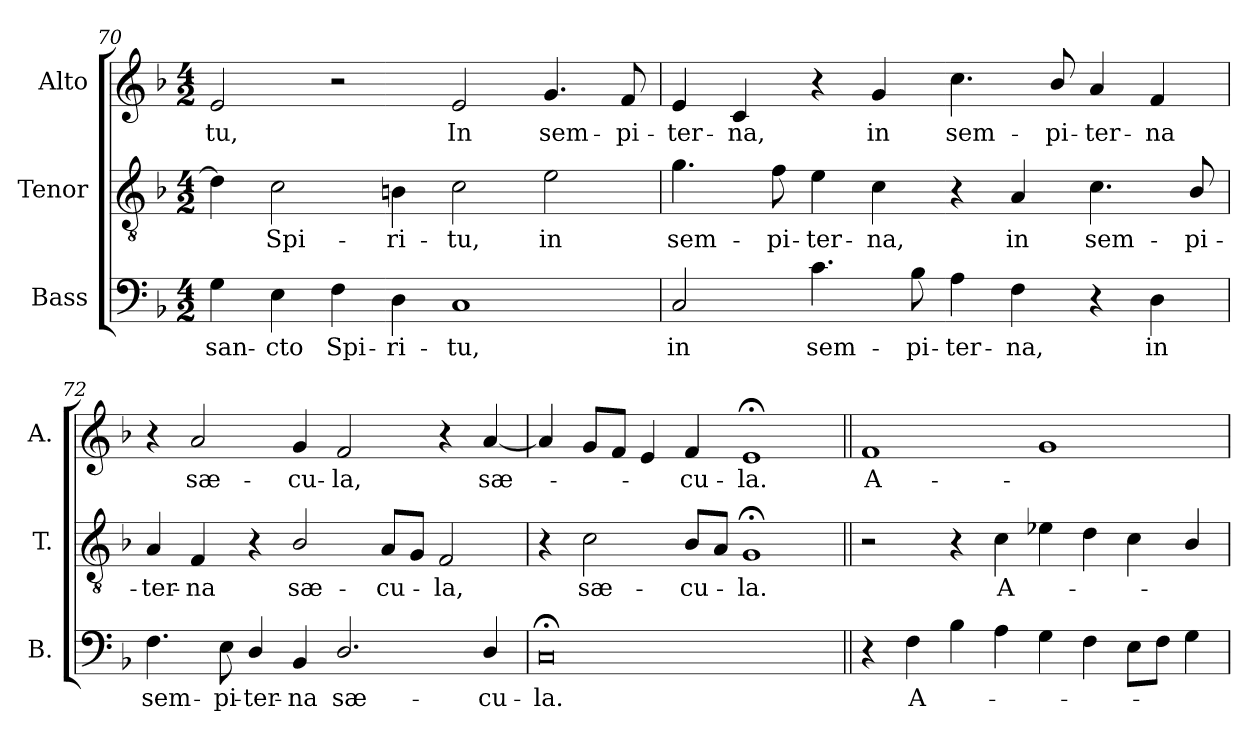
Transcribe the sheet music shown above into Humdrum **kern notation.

**kern	**text	**kern	**text	**kern	**text
*part3	*part3	*part2	*part2	*part1	*part1
*staff3	*staff3	*staff2	*staff2	*staff1	*staff1
*I"Bass	*	*I"Tenor	*	*I"Alto	*
*I'B.	*	*I'T.	*	*I'A.	*
!!LO:LB:g=z
*clefF4	*	*clefGv2	*	*clefG2	*
*	*	*ITrd7c12	*	*	*
*k[b-]	*	*k[b-]	*	*k[b-]	*
*F:	*	*F:	*	*F:	*
*M4/2	*	*M4/2	*	*M4/2	*
=70	=70	=70	=70	=70	=70
!	!LO:LY:b:color=#000000	!	!	!	!
!	!	!	!	!	!LO:LY:b:color=#000000
4Gi\	san-	4Di\]	.	2ei/	-tu,
!	!LO:LY:b:color=#000000	!	!	!	!
!	!	!	!LO:LY:b:color=#000000	!	!
4Ei\	-cto	2Ci\	Spi-	.	.
!	!LO:LY:b:color=#000000	!	!	!	!
4Fi\	Spi-	.	.	2r	.
!	!LO:LY:b:color=#000000	!	!	!	!
!	!	!	!LO:LY:b:color=#000000	!	!
4Di\	-ri-	4BBni\	-ri-	.	.
!	!LO:LY:b:color=#000000	!	!	!	!
!	!	!	!LO:LY:b:color=#000000	!	!
!	!	!	!	!	!LO:LY:b:color=#000000
1Ci	-tu,	2Ci\	-tu,	2ei/	In
!	!	!	!LO:LY:b:color=#000000	!	!
!	!	!	!	!	!LO:LY:b:color=#000000
.	.	2Ei\	in	4.gi/	sem-
!	!	!	!	!	!LO:LY:b:color=#000000
.	.	.	.	8fi/	-pi-
=71	=71	=71	=71	=71	=71
!	!LO:LY:b:color=#000000	!	!	!	!
!	!	!	!LO:LY:b:color=#000000	!	!
!	!	!	!	!	!LO:LY:b:color=#000000
2Ci/	in	4.Gi\	sem-	4ei/	-ter-
!	!	!	!	!	!LO:LY:b:color=#000000
.	.	.	.	4ci/	-na,
!	!	!	!LO:LY:b:color=#000000	!	!
.	.	8Fi\	-pi-	.	.
!	!LO:LY:b:color=#000000	!	!	!	!
!	!	!	!LO:LY:b:color=#000000	!	!
4.ci\	sem-	4Ei\	-ter-	4r	.
!	!	!	!LO:LY:b:color=#000000	!	!
!	!	!	!	!	!LO:LY:b:color=#000000
.	.	4Ci\	-na,	4gi/	in
!	!LO:LY:b:color=#000000	!	!	!	!
8B-i\	-pi-	.	.	.	.
!	!LO:LY:b:color=#000000	!	!	!	!
!	!	!	!	!	!LO:LY:b:color=#000000
4Ai\	-ter-	4r	.	4.cci\	sem-
!	!LO:LY:b:color=#000000	!	!	!	!
!	!	!	!LO:LY:b:color=#000000	!	!
4Fi\	-na,	4AAi/	in	.	.
!	!	!	!	!	!LO:LY:b:color=#000000
.	.	.	.	8b-i/	-pi-
!	!	!	!LO:LY:b:color=#000000	!	!
!	!	!	!	!	!LO:LY:b:color=#000000
4r	.	4.Ci\	sem-	4ai/	-ter-
!	!LO:LY:b:color=#000000	!	!	!	!
!	!	!	!	!	!LO:LY:b:color=#000000
4Di\	in	.	.	4fi/	-na
!	!	!	!LO:LY:b:color=#000000	!	!
.	.	8BB-i/	-pi-	.	.
=72	=72	=72	=72	=72	=72
!	!LO:LY:b:color=#000000	!	!	!	!
!	!	!	!LO:LY:b:color=#000000	!	!
4.Fi\	sem-	4AAi/	-ter-	4r	.
!	!	!	!LO:LY:b:color=#000000	!	!
!	!	!	!	!	!LO:LY:b:color=#000000
.	.	4FFi/	-na	2ai/	sæ-
!	!LO:LY:b:color=#000000	!	!	!	!
8Ei\	-pi-	.	.	.	.
!	!LO:LY:b:color=#000000	!	!	!	!
4Di/	-ter-	4r	.	.	.
!	!LO:LY:b:color=#000000	!	!	!	!
!	!	!	!LO:LY:b:color=#000000	!	!
!	!	!	!	!	!LO:LY:b:color=#000000
4BB-i/	-na	2BB-i/	sæ-	4gi/	-cu-
!	!LO:LY:b:color=#000000	!	!	!	!
!	!	!	!	!	!LO:LY:b:color=#000000
2.Di/	sæ-	.	.	2fi/	-la,
!	!	!	!LO:LY:b:color=#000000	!	!
.	.	8AAi/L	-cu-	.	.
.	.	8GGi/J	.	.	.
!	!	!	!LO:LY:b:color=#000000	!	!
.	.	2FFi/	-la,	4r	.
!	!LO:LY:b:color=#000000	!	!	!	!
!	!	!	!	!	!LO:LY:b:color=#000000
4Di/	-cu-	.	.	[4ai/	sæ-
!!LO:LB:g=z
=73	=73	=73	=73	=73	=73
!	!LO:LY:b:color=#000000	!	!	!	!
0C;i	-la.	4r	.	4ai/]	.
!	!	!	!LO:LY:b:color=#000000	!	!
.	.	2Ci\	sæ-	8gi/L	.
.	.	.	.	8fi/J	.
.	.	.	.	4ei/	.
!	!	!	!LO:LY:b:color=#000000	!	!
!	!	!	!	!	!LO:LY:b:color=#000000
.	.	8BB-i/L	-cu-	4fi/	-cu-
.	.	8AAi/J	.	.	.
!	!	!	!LO:LY:b:color=#000000	!	!
!	!	!	!	!	!LO:LY:b:color=#000000
.	.	1GG;i	-la.	1e;i	-la.
=74||	=74||	=74||	=74||	=74||	=74||
!	!	!	!	!	!LO:LY:b:color=#000000
4r	.	2r	.	1fi	A-
!	!LO:LY:b:color=#000000	!	!	!	!
4Fi\	A-	.	.	.	.
4B-i\	.	4r	.	.	.
!	!	!	!LO:LY:b:color=#000000	!	!
4Ai\	.	4Ci\	A-	.	.
4Gi\	.	4E-Xi\	.	1gi	.
4Fi\	.	4Di\	.	.	.
8Ei\L	.	4Ci\	.	.	.
8Fi\J	.	.	.	.	.
4Gi\	.	4BB-i/	.	.	.
=	=	=	=	=	=
*-	*-	*-	*-	*-	*-
